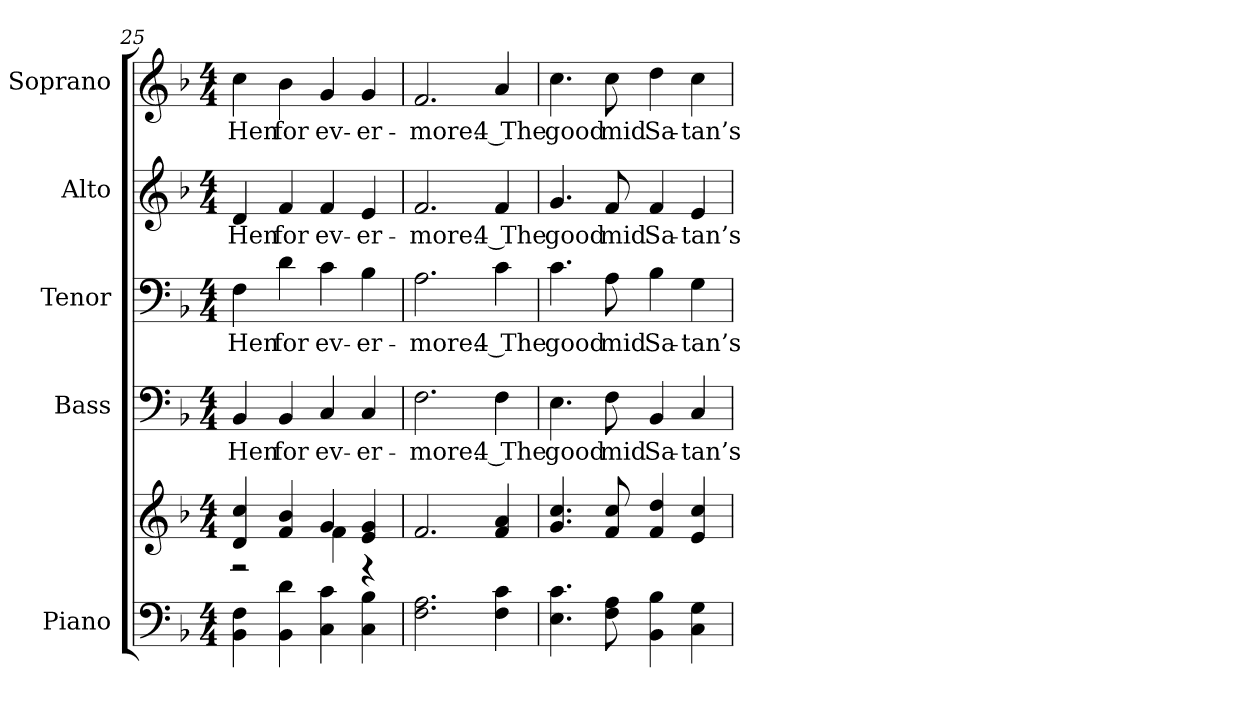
**kern	**kern	**kern	**text	**kern	**text	**kern	**text	**kern	**text
*part5	*part5	*part4	*part4	*part3	*part3	*part2	*part2	*part1	*part1
*staff6	*staff5	*staff4	*staff4	*staff3	*staff3	*staff2	*staff2	*staff1	*staff1
*I"Piano	*	*I"Bass	*	*I"Tenor	*	*I"Alto	*	*I"Soprano	*
*I'Pno.	*	*I'B.	*	*I'T.	*	*I'A.	*	*I'S.	*
!!LO:LB:g=z
*clefF4	*clefG2	*clefF4	*	*clefF4	*	*clefG2	*	*clefG2	*
*k[b-]	*k[b-]	*k[b-]	*	*k[b-]	*	*k[b-]	*	*k[b-]	*
*F:	*F:	*F:	*	*F:	*	*F:	*	*F:	*
*M4/4	*M4/4	*M4/4	*	*M4/4	*	*M4/4	*	*M4/4	*
=25	=25	=25	=25	=25	=25	=25	=25	=25	=25
*	*^	*	*	*	*	*	*	*	*
!	!	!	!	!LO:LY:b:color=#000000	!	!	!	!	!	!
!	!	!	!	!	!	!LO:LY:b:color=#000000	!	!	!	!
!	!	!	!	!	!	!	!	!LO:LY:b:color=#000000	!	!
!	!	!	!	!	!	!	!	!	!	!LO:LY:b:color=#000000
4BB-i\ 4Fi	4di/ 4cci	2r	4BB-i/	Hen	4Fi\	Hen	4di/	Hen	4cci\	Hen
!	!	!	!	!LO:LY:b:color=#000000	!	!	!	!	!	!
!	!	!	!	!	!	!LO:LY:b:color=#000000	!	!	!	!
!	!	!	!	!	!	!	!	!LO:LY:b:color=#000000	!	!
!	!	!	!	!	!	!	!	!	!	!LO:LY:b:color=#000000
4BB-i\ 4di	4fi/ 4b-i	.	4BB-i/	for	4di\	for	4fi/	for	4b-i\	for
!	!	!	!	!LO:LY:b:color=#000000	!	!	!	!	!	!
!	!	!	!	!	!	!LO:LY:b:color=#000000	!	!	!	!
!	!	!	!	!	!	!	!	!LO:LY:b:color=#000000	!	!
!	!	!	!	!	!	!	!	!	!	!LO:LY:b:color=#000000
4Ci\ 4ci	4gi/	4fi\	4Ci/	ev-	4ci\	ev-	4fi/	ev-	4gi/	ev-
!	!	!	!	!LO:LY:b:color=#000000	!	!	!	!	!	!
!	!	!	!	!	!	!LO:LY:b:color=#000000	!	!	!	!
!	!	!	!	!	!	!	!	!LO:LY:b:color=#000000	!	!
!	!	!	!	!	!	!	!	!	!	!LO:LY:b:color=#000000
4Ci\ 4B-i	4ei/ 4gi	4r	4Ci/	-er-	4B-i\	-er-	4ei/	-er-	4gi/	-er-
*	*v	*v	*	*	*	*	*	*	*	*
=26	=26	=26	=26	=26	=26	=26	=26	=26	=26
*	*^	*	*	*	*	*	*	*	*
!	!	!	!	!LO:LY:b:color=#000000	!	!	!	!	!	!
*	*v	*v	*	*	*	*	*	*	*	*
*	*^	*	*	*	*	*	*	*	*
!	!	!	!	!	!	!LO:LY:b:color=#000000	!	!	!	!
*	*v	*v	*	*	*	*	*	*	*	*
*	*^	*	*	*	*	*	*	*	*
!	!	!	!	!	!	!	!	!LO:LY:b:color=#000000	!	!
*	*v	*v	*	*	*	*	*	*	*	*
*	*^	*	*	*	*	*	*	*	*
!	!	!	!	!	!	!	!	!	!	!LO:LY:b:color=#000000
*	*v	*v	*	*	*	*	*	*	*	*
2.Fi\ 2.Ai	2.fi/	2.Fi\	-more.	2.Ai\	-more.	2.fi/	-more.	2.fi/	-more.
!	!	!	!LO:LY:b:color=#000000	!	!	!	!	!	!
!	!	!	!	!	!LO:LY:b:color=#000000	!	!	!	!
!	!	!	!	!	!	!	!LO:LY:b:color=#000000	!	!
!	!	!	!	!	!	!	!	!	!LO:LY:b:color=#000000
4Fi\ 4ci	4fi/ 4ai	4Fi\	4 The	4ci\	4 The	4fi/	4 The	4ai/	4 The
!!LO:PB:g=z
=27	=27	=27	=27	=27	=27	=27	=27	=27	=27
!	!	!	!LO:LY:b:color=#000000	!	!	!	!	!	!
!	!	!	!	!	!LO:LY:b:color=#000000	!	!	!	!
!	!	!	!	!	!	!	!LO:LY:b:color=#000000	!	!
!	!	!	!	!	!	!	!	!	!LO:LY:b:color=#000000
4.Ei\ 4.ci	4.gi/ 4.cci	4.Ei\	good	4.ci\	good	4.gi/	good	4.cci\	good
!	!	!	!LO:LY:b:color=#000000	!	!	!	!	!	!
!	!	!	!	!	!LO:LY:b:color=#000000	!	!	!	!
!	!	!	!	!	!	!	!LO:LY:b:color=#000000	!	!
!	!	!	!	!	!	!	!	!	!LO:LY:b:color=#000000
8Fi\ 8Ai	8fi/ 8cci	8Fi\	mid	8Ai\	mid	8fi/	mid	8cci\	mid
!	!	!	!LO:LY:b:color=#000000	!	!	!	!	!	!
!	!	!	!	!	!LO:LY:b:color=#000000	!	!	!	!
!	!	!	!	!	!	!	!LO:LY:b:color=#000000	!	!
!	!	!	!	!	!	!	!	!	!LO:LY:b:color=#000000
4BB-i\ 4B-i	4fi/ 4ddi	4BB-i/	Sa-	4B-i\	Sa-	4fi/	Sa-	4ddi\	Sa-
!	!	!	!LO:LY:b:color=#000000	!	!	!	!	!	!
!	!	!	!	!	!LO:LY:b:color=#000000	!	!	!	!
!	!	!	!	!	!	!	!LO:LY:b:color=#000000	!	!
!	!	!	!	!	!	!	!	!	!LO:LY:b:color=#000000
4Ci\ 4Gi	4ei/ 4cci	4Ci/	-tan’s	4Gi\	-tan’s	4ei/	-tan’s	4cci\	-tan’s
=	=	=	=	=	=	=	=	=	=
*-	*-	*-	*-	*-	*-	*-	*-	*-	*-
